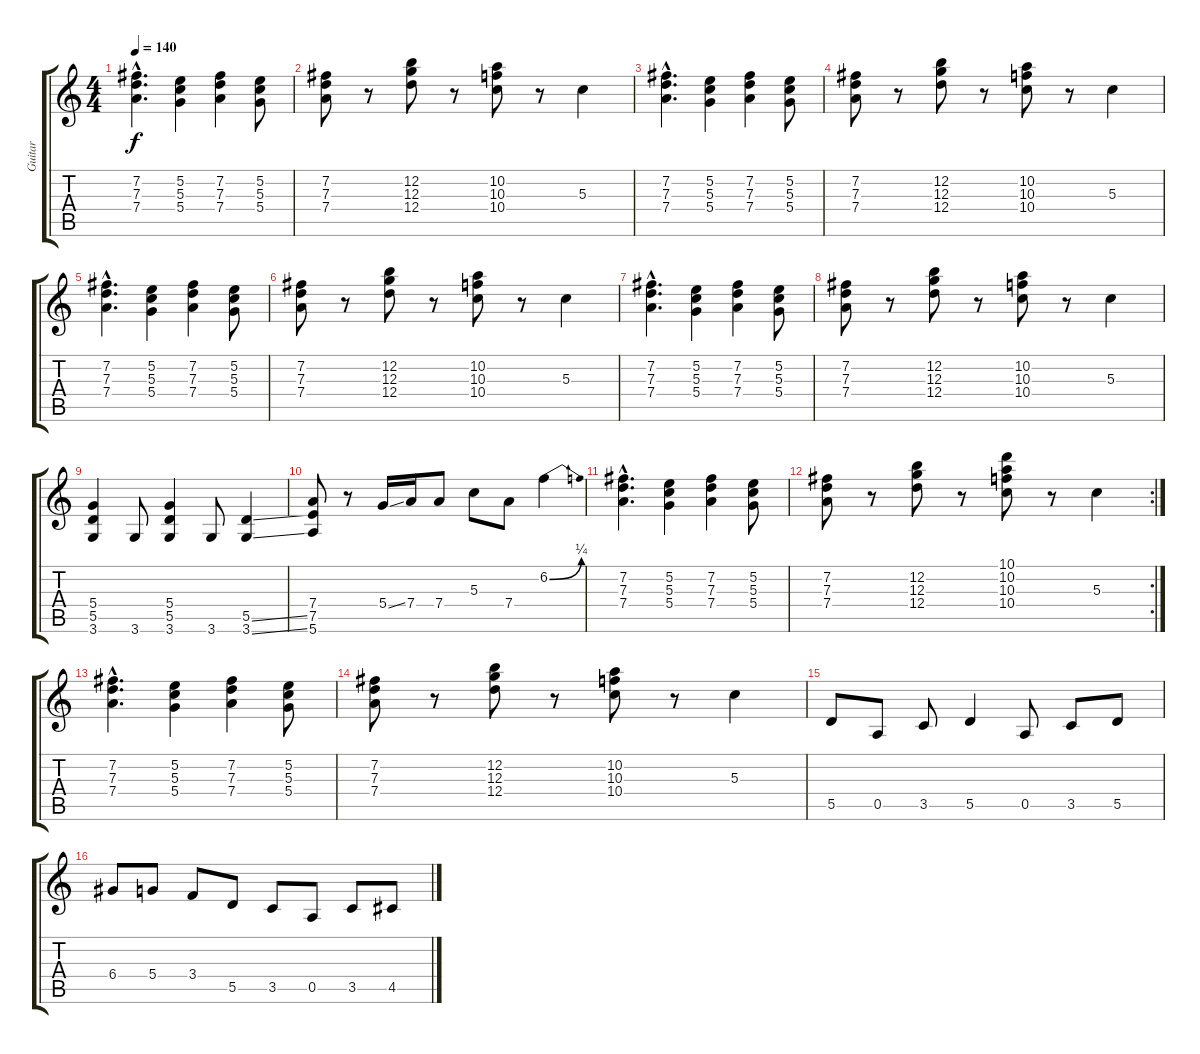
\track ("Guitar" "Guitar") {instrument overdrivenguitar}
\staff {score tabs}
\tuning (E4 B3 G3 D3 A2 E2) {hide}
\ts (4 4)
\tempo 140
\clef g2
\ks c
(7.2{hac} 7.3{hac} 7.4{hac}).4{d dy f} (5.2 5.3 5.4).4 (7.2 7.3 7.4).4 (5.2 5.3 5.4).8 |
(7.2 7.3 7.4).8 r.8 (12.2 12.3 12.4).8 r.8 (10.2 10.3 10.4).8 r.8 5.3.4 |
(7.2{hac} 7.3{hac} 7.4{hac}).4{d} (5.2 5.3 5.4).4 (7.2 7.3 7.4).4 (5.2 5.3 5.4).8 |
(7.2 7.3 7.4).8 r.8 (12.2 12.3 12.4).8 r.8 (10.2 10.3 10.4).8 r.8 5.3.4 |
(7.2{hac} 7.3{hac} 7.4{hac}).4{d} (5.2 5.3 5.4).4 (7.2 7.3 7.4).4 (5.2 5.3 5.4).8 |
(7.2 7.3 7.4).8 r.8 (12.2 12.3 12.4).8 r.8 (10.2 10.3 10.4).8 r.8 5.3.4 |
(7.2{hac} 7.3{hac} 7.4{hac}).4{d} (5.2 5.3 5.4).4 (7.2 7.3 7.4).4 (5.2 5.3 5.4).8 |
(7.2 7.3 7.4).8 r.8 (12.2 12.3 12.4).8 r.8 (10.2 10.3 10.4).8 r.8 5.3.4 |
(5.4 5.5 3.6).4 3.6.8 (5.4 5.5 3.6).4 3.6.8 (5.5{ss} 3.6{ss}).4 |
(7.4 7.5 5.6).8 r.8 5.4{ss}.16 7.4.16 7.4.8 5.3.8 7.4.8 6.2{be (bend 0 0 60 1)}.4 |
(7.2{hac} 7.3{hac} 7.4{hac}).4{d} (5.2 5.3 5.4).4 (7.2 7.3 7.4).4 (5.2 5.3 5.4).8 |
\rc 2
(7.2 7.3 7.4).8 r.8 (12.2 12.3 12.4).8 r.8 (10.1 10.2 10.3 10.4).8 r.8 5.3.4 |
(7.2{hac} 7.3{hac} 7.4{hac}).4{d} (5.2 5.3 5.4).4 (7.2 7.3 7.4).4 (5.2 5.3 5.4).8 |
(7.2 7.3 7.4).8 r.8 (12.2 12.3 12.4).8 r.8 (10.2 10.3 10.4).8 r.8 5.3.4 |
5.5.8 0.5.8 3.5.8 5.5.4 0.5.8 3.5.8 5.5.8 |
6.4.8 5.4.8 3.4.8 5.5.8 3.5.8 0.5.8 3.5.8 4.5.8
